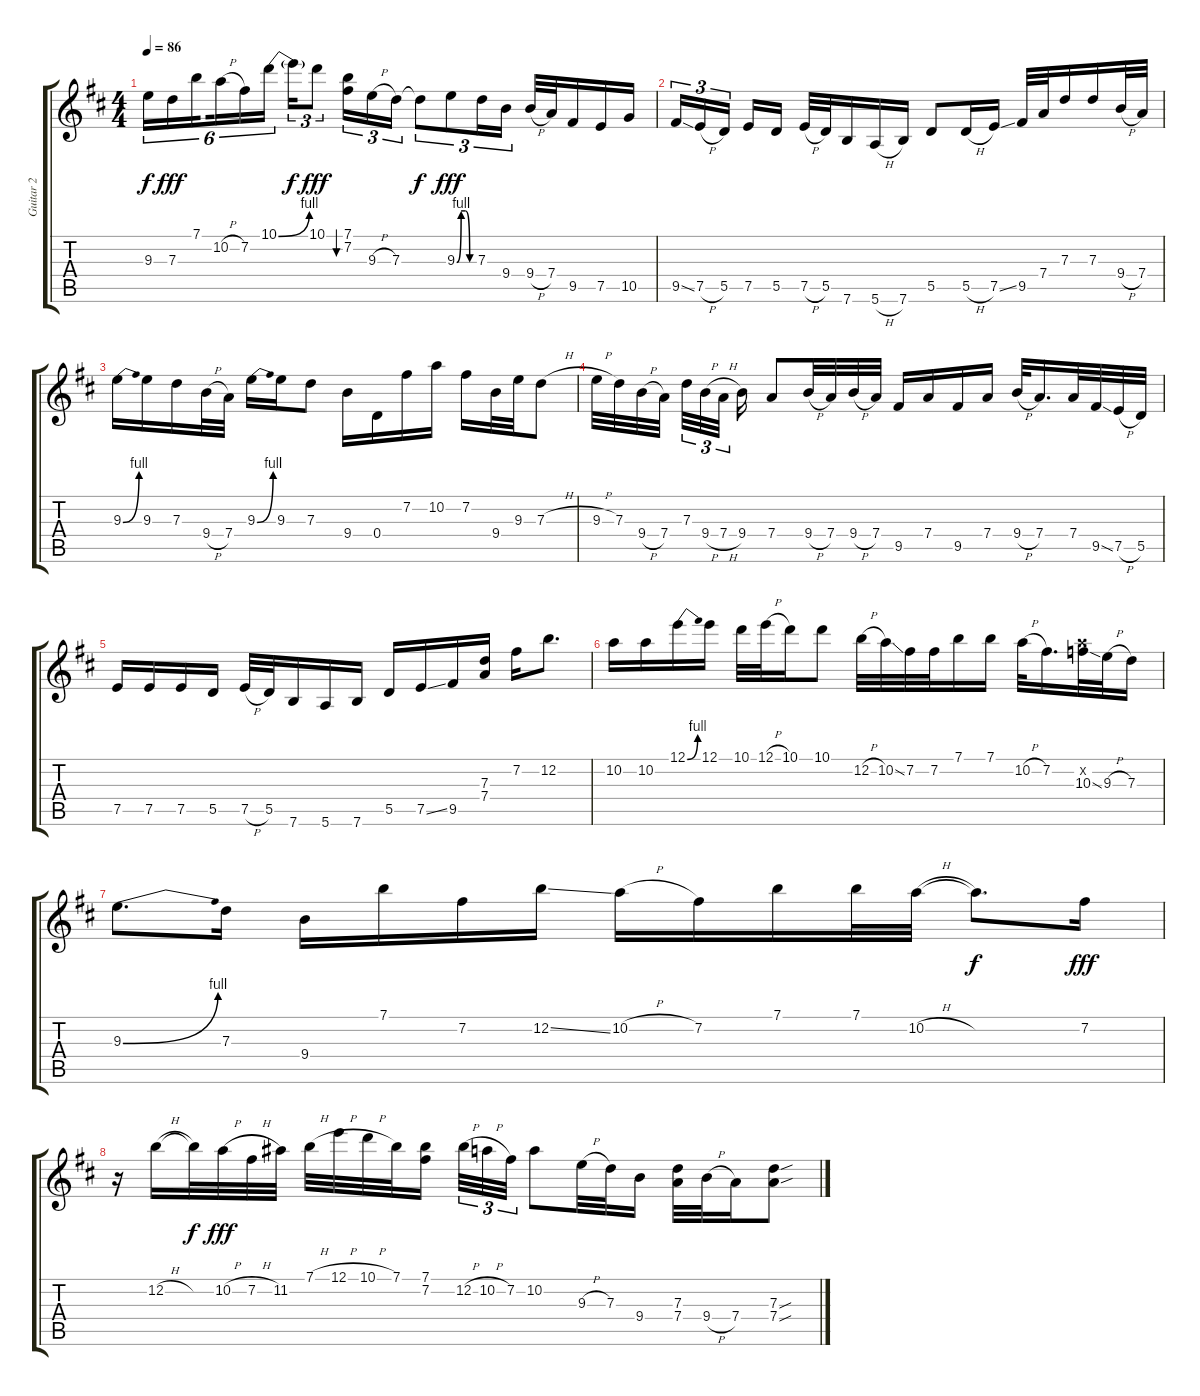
\track ("Guitar 2" "Guitar 2") {instrument overdrivenguitar}
\staff {score tabs}
\tuning (E4 B3 G3 D3 A2 E2) {hide}
\ts (4 4)
\tempo 86
\clef g2
\ks d
9.3{t}.16{tu (6 4) dy f} 7.3.16{tu (6 4) dy fff} 7.1.16{tu (6 4) beam splitsecondary} 10.2{h}.16{tu (6 4)} 7.2.16{tu (6 4)} 10.1{be (bend 0 0 60 4)}.16{tu (6 4)} 10.1{t}.16{tu (3 2) dy f} 10.1.8{tu (3 2) dy fff} (7.1 7.2).16{tu (3 2) bu 60} 9.3{h}.16{tu (3 2)} 7.3.16{tu (3 2)} 7.3{t}.8{tu (3 2) dy f} 9.3{be (custom 0 0 15 4 30 4 45 0 60 0)}.8{tu (3 2) dy fff} 7.3.16{tu (3 2)} 9.4.16{tu (3 2)} 9.4{h}.32 7.4.32 9.5.16 7.5.16 10.5.16 |
9.5{ss}.16{tu (3 2)} 7.5{h}.16{tu (3 2)} 5.5.16{tu (3 2) beam splitsecondary} 7.5.16 5.5.16 7.5{h}.32 5.5.32 7.6.16 5.6{h}.16 7.6.16 5.5.8 5.5{h}.16 7.5{ss}.16 9.5.32 7.4.32 7.3.16 7.3.16 9.4{h}.32 7.4.32 |
9.3{be (bend 0 0 60 4)}.16 9.3.16 7.3.16 9.4{h}.32 7.4.32 9.3{be (bend 0 0 60 4)}.16 9.3.16 7.3.8 9.4.16 0.4.16 7.2.16 10.2.16 7.2.16 9.4.32 9.3.32 7.3{h}.8 |
9.3{h}.32 7.3.32 9.4{h}.32 7.4.32{beam splitsecondary} 7.3.32{tu (3 2)} 9.4{h}.32{tu (3 2)} 7.4{h}.32{tu (3 2) beam splitsecondary} 9.4.16 7.4.8 9.4{h}.32 7.4.32 9.4{h}.32 7.4.32 9.5.16 7.4.16 9.5.16 7.4.16 9.4{h}.32 7.4.16{d} 7.4.32 9.5{ss}.32 7.5{h}.32 5.5.32 |
7.5.16 7.5.16 7.5.16 5.5.16 7.5{h}.32 5.5.32 7.6.16 5.6.16 7.6.16 5.5.16 7.5{ss}.16 9.5.16 (7.3 7.4).16 7.2.16 12.2.8{d} |
10.2.16 10.2.16 12.1{be (bend 0 0 60 4)}.16 12.1.16 10.1.32 12.1{h}.32 10.1.16 10.1.8 12.2{h}.32 10.2{ss}.32 7.2.32 7.2.32 7.1.16 7.1.16 10.2{h}.32 7.2.16{d} (10.2{x} 10.3{ss}).32 9.3{h}.32 7.3.16 |
9.3{be (bend 0 0 60 4)}.8{d} 7.3.16 9.4.16 7.1.16 7.2.16 12.2{ss}.16 10.2{h}.16 7.2.16 7.1.16 7.1.32 10.2{h}.32 10.2{t}.8{d dy f} 7.2.16{dy fff} |
r.16 12.2{h}.16 12.2{t}.32{dy f} 10.2{h}.32{dy fff} 7.2{h}.32 11.2.32 7.1{h}.32 12.1{h}.32 10.1{h}.32 7.1.32 (7.1 7.2).16{beam splitsecondary} 12.2{h}.32{tu (3 2)} 10.2{h}.32{tu (3 2)} 7.2.32{tu (3 2)} 10.2.8 9.3{h}.32 7.3.32 9.4.16 (7.3 7.4).32 9.4{h}.32 7.4.16 (7.3{sou} 7.4{sou}).8
